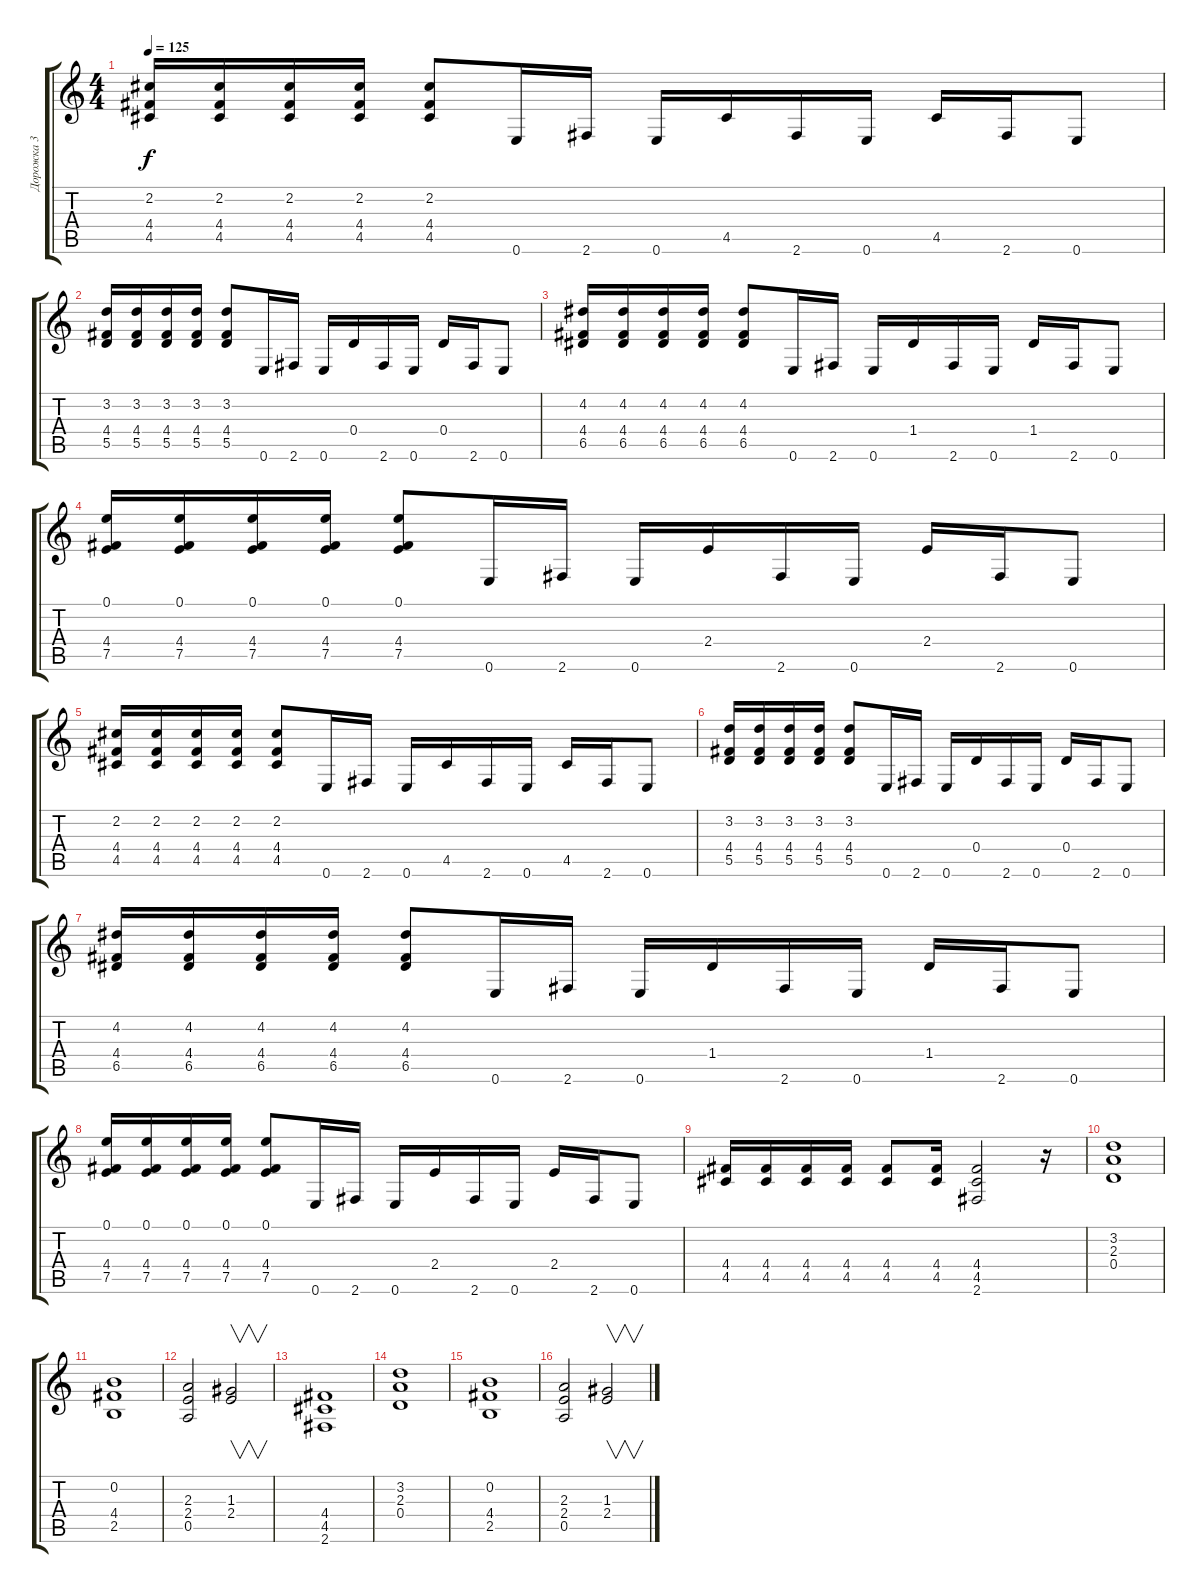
\track ("Дорожка 3" "Дорожка 3") {instrument overdrivenguitar}
\staff {score tabs}
\tuning (E4 B3 G3 D3 A2 E2) {hide}
\ts (4 4)
\tempo 125
\clef g2
\ks c
(2.2 4.4 4.5).16{dy f} (2.2 4.4 4.5).16 (2.2 4.4 4.5).16 (2.2 4.4 4.5).16 (2.2 4.4 4.5).8 0.6.16 2.6.16 0.6.16 4.5.16 2.6.16 0.6.16 4.5.16 2.6.16 0.6.8 |
(3.2 4.4 5.5).16 (3.2 4.4 5.5).16 (3.2 4.4 5.5).16 (3.2 4.4 5.5).16 (3.2 4.4 5.5).8 0.6.16 2.6.16 0.6.16 0.4.16 2.6.16 0.6.16 0.4.16 2.6.16 0.6.8 |
(4.2 4.4 6.5).16 (4.2 4.4 6.5).16 (4.2 4.4 6.5).16 (4.2 4.4 6.5).16 (4.2 4.4 6.5).8 0.6.16 2.6.16 0.6.16 1.4.16 2.6.16 0.6.16 1.4.16 2.6.16 0.6.8 |
(0.1 4.4 7.5).16 (0.1 4.4 7.5).16 (0.1 4.4 7.5).16 (0.1 4.4 7.5).16 (0.1 4.4 7.5).8 0.6.16 2.6.16 0.6.16 2.4.16 2.6.16 0.6.16 2.4.16 2.6.16 0.6.8 |
(2.2 4.4 4.5).16 (2.2 4.4 4.5).16 (2.2 4.4 4.5).16 (2.2 4.4 4.5).16 (2.2 4.4 4.5).8 0.6.16 2.6.16 0.6.16 4.5.16 2.6.16 0.6.16 4.5.16 2.6.16 0.6.8 |
(3.2 4.4 5.5).16 (3.2 4.4 5.5).16 (3.2 4.4 5.5).16 (3.2 4.4 5.5).16 (3.2 4.4 5.5).8 0.6.16 2.6.16 0.6.16 0.4.16 2.6.16 0.6.16 0.4.16 2.6.16 0.6.8 |
(4.2 4.4 6.5).16 (4.2 4.4 6.5).16 (4.2 4.4 6.5).16 (4.2 4.4 6.5).16 (4.2 4.4 6.5).8 0.6.16 2.6.16 0.6.16 1.4.16 2.6.16 0.6.16 1.4.16 2.6.16 0.6.8 |
(0.1 4.4 7.5).16 (0.1 4.4 7.5).16 (0.1 4.4 7.5).16 (0.1 4.4 7.5).16 (0.1 4.4 7.5).8 0.6.16 2.6.16 0.6.16 2.4.16 2.6.16 0.6.16 2.4.16 2.6.16 0.6.8 |
(4.4 4.5).16 (4.4 4.5).16 (4.4 4.5).16 (4.4 4.5).16 (4.4 4.5).8 (4.4 4.5).16 (4.4 4.5 2.6).2 r.16 |
(3.2 2.3 0.4).1 |
(0.2 4.4 2.5).1 |
(2.3 2.4 0.5).2 (1.3 2.4).2{v} |
(4.4 4.5 2.6).1 |
(3.2 2.3 0.4).1 |
(0.2 4.4 2.5).1 |
(2.3 2.4 0.5).2 (1.3 2.4).2{v}
